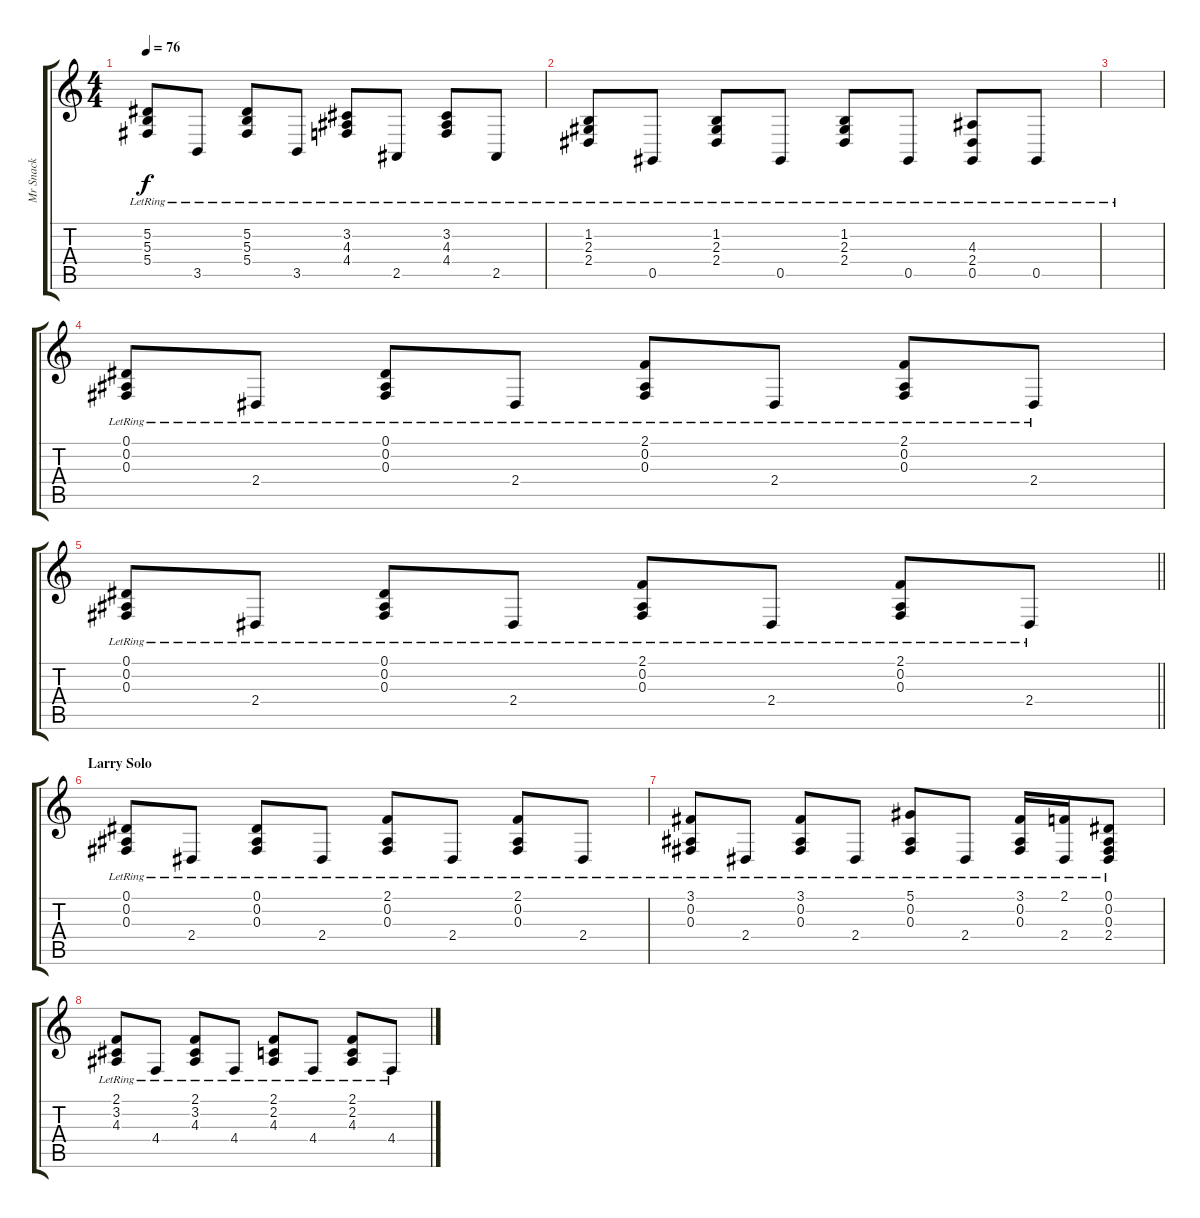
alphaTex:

\track ("Mr Snack" "Mr Snack") {instrument acousticgrandpiano}
\staff {score tabs}
\tuning (Eb4 Bb3 Gb3 Db3 Ab2 Eb2) {hide}
\ts (4 4)
\tempo 76
\clef g2
\ks c
(5.2{lr} 5.3{lr} 5.4{lr}).8{dy f} 3.5{lr}.8 (5.2{lr} 5.3{lr} 5.4{lr}).8 3.5{lr}.8 (3.2{lr} 4.3{lr} 4.4{lr}).8 2.5{lr}.8 (3.2{lr} 4.3{lr} 4.4{lr}).8 2.5{lr}.8 |
(1.2{lr} 2.3{lr} 2.4{lr}).8 0.5{lr}.8 (1.2{lr} 2.3{lr} 2.4{lr}).8 0.5{lr}.8 (1.2{lr} 2.3{lr} 2.4{lr}).8 0.5{lr}.8 (4.3{lr} 2.4{lr} 0.5{lr}).8 0.5{lr}.8 |
|
(0.1{lr} 0.2 0.3{lr}).8 2.4{lr}.8 (0.1{lr} 0.2{lr} 0.3{lr}).8 2.4{lr}.8 (2.1{lr} 0.2{lr} 0.3{lr}).8 2.4{lr}.8 (2.1{lr} 0.2{lr} 0.3{lr}).8 2.4{lr}.8 |
\barLineRight lightlight
(0.1{lr} 0.2 0.3{lr}).8 2.4{lr}.8 (0.1{lr} 0.2{lr} 0.3{lr}).8 2.4{lr}.8 (2.1{lr} 0.2{lr} 0.3{lr}).8 2.4{lr}.8 (2.1{lr} 0.2{lr} 0.3{lr}).8 2.4{lr}.8 |
\section ("" "Larry Solo")
(0.1{lr} 0.2 0.3{lr}).8 2.4{lr}.8 (0.1{lr} 0.2{lr} 0.3{lr}).8 2.4{lr}.8 (2.1{lr} 0.2{lr} 0.3{lr}).8 2.4{lr}.8 (2.1{lr} 0.2{lr} 0.3{lr}).8 2.4{lr}.8 |
(3.1{lr} 0.2 0.3{lr}).8 2.4{lr}.8 (3.1{lr} 0.2{lr} 0.3{lr}).8 2.4{lr}.8 (5.1{lr} 0.2{lr} 0.3{lr}).8 2.4{lr}.8 (3.1{lr} 0.2{lr} 0.3{lr}).16 (2.1 2.4{lr}).16 (0.1{lr} 0.2{lr} 0.3{lr} 2.4{lr}).8 |
(2.1{lr} 3.2{lr} 4.3{lr}).8 4.4{lr}.8 (2.1{lr} 3.2{lr} 4.3{lr}).8 4.4{lr}.8 (2.1 2.2{lr} 4.3{lr}).8 4.4{lr}.8 (2.1{lr} 2.2{lr} 4.3{lr}).8 4.4{lr}.8
